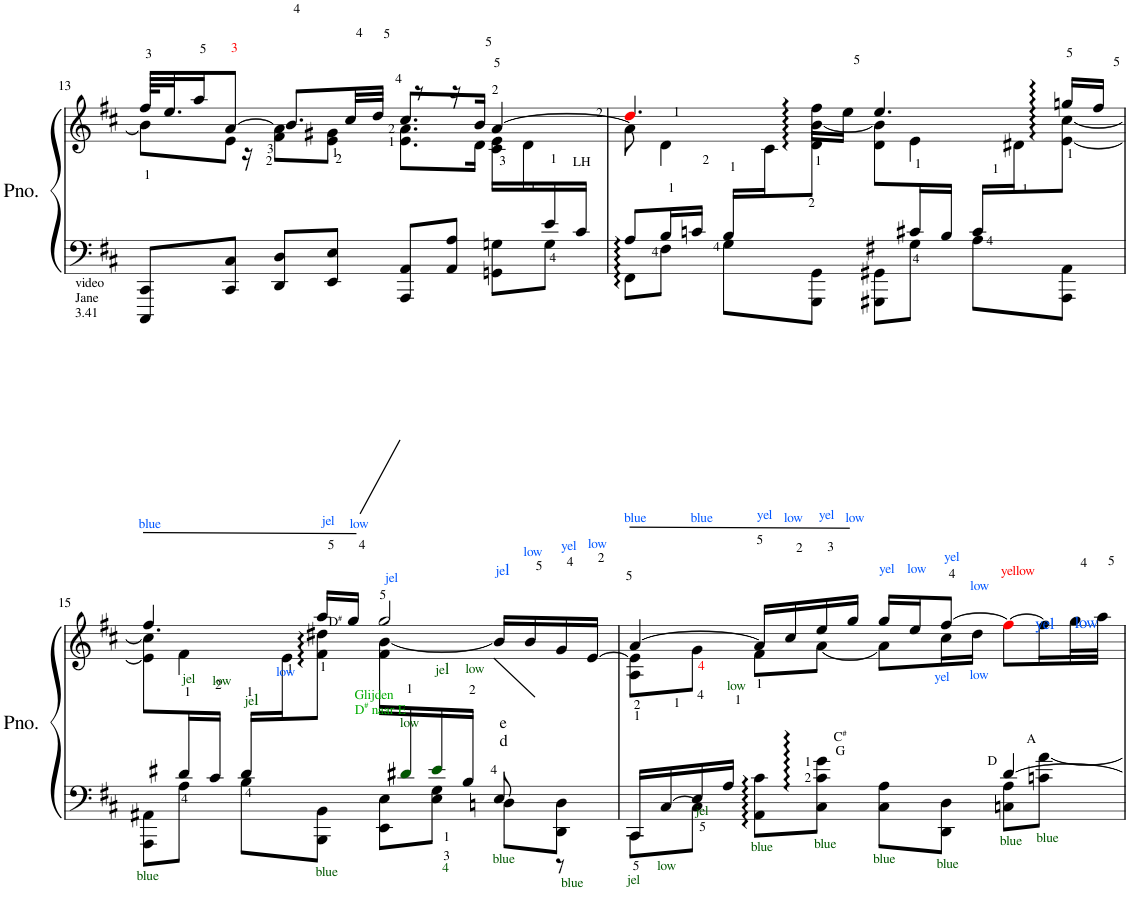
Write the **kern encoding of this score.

**kern	**kern
*part1	*part1
*staff2	*staff1
*I"Piano	*
*I'Pno.	*
!!LO:PB:g=z
*clefF4	*clefG2
*k[f#c#]	*k[f#c#]
*M4/4	*M4/4
*met(c)	*met(c)
=13	=13
*^	*^
*	*	*	*^
!LO:TX:b:t=video	!	!	!	!
!LO:TX:b:t=Jane	!	!	!	!
!LO:TX:b:t=3.41	!	!	!	!
*	*	*	*	*^
2..ryy	8CCC#/ 8CC#/L	64ff#/KLLL	8b<\L]	8.ryy	2...ryy
.	.	32.ee/J	.	.	.
.	.	16aa/J	.	.	.
.	8CC#/ 8C#/J	[8a/J	8e\J	.	.
.	.	.	.	16r	.
.	8DD/ 8D/L	64ryy	8f#\ 8a\]L	8.b/L	.
.	.	8.ryy	.	.	.
.	8EE/ 8E/J	.	8e\ 8g#X\J	.	.
.	.	.	.	32cc#/LL	.
.	.	32ryy	.	.	.
.	.	.	.	32dd/JJJ	.
.	.	32ryy	.	.	.
.	8AAA/ 8AA/L	.	8.e\ 8.a\L	8.cc#/L	.
.	.	8r	.	.	.
.	8AA/ 8A/J	.	.	.	.
.	.	16r	.	.	.
.	.	.	16d\Jk	16b/Jk	.
.	.	64ryy	.	.	.
.	.	32ryy	.	.	.
.	8GGn\ 8Gn\L	[4a/	16c#\ 16e\LL	4ryy	.
.	.	.	16d\	.	.
16e/	8G\J	.	8ryy	.	.
!	!	!	!	!	!LO:TX:b:t=LH
16c#/JJ	.	.	.	.	16ryy
=14	=14	=14	=14	=14	=14
*	*^	*	*	*	*
8ryy	8A/L	8FF#\L	4.ddi/	8a\]	8ryy	16ryy
*	*	*	*	*v	*v	*v
.	16B/L	8F#\J	.	4d\
.	16cn/JJ	.	.	.
.	16B/LL	8G\L	.	.
*	*	*	*^	*^
.	8.ryy	.	.	.	16ryy@	16c#\J
.	.	8GGG\ 8GG\J	16ff#\LL	8ryy	16ryy@	8d\ [8b\J
.	.	.	16ee\JJ	.	16ryy@	.
.	8GGG#X\ 8GG#X\L	2ryy	4.ee/	8d\ 8b\]L	8ryy@	2ryy
16c#X/L	8G#X\J	.	.	8.ryy	4e\	.
16B/JJ	.	.	.	.	.	.
16c#/LL	8A\L	.	.	.	.	.
8.ryy	.	.	.	16d#X\J	.	.
.	8AAA\ 8AA\J	.	16ggn/LL	[8e\ [8cc#\J	8ryy	.
.	.	.	16ff#/JJ	.	.	.
!!LO:LB:g=z
=15	=15	=15	=15	=15	=15	=15
*	*	*^	*	*	*	*
!	!	!	!	!LO:TX:a:color=#0055FF:t=blue	!	!	!
!LO:TX:b:color=#005500:t=blue	!	!	!	!	!	!	!
*	*	*	*	*	*	*^	*^
*	*	*	*	*	*	*	*	*	*
4ryy	8ryy	8AAA\ 8AA#X\L	2.ryy	4ryy	8e\] 8cc#\]L	8ryy	4.ff#/	8.ryy	2ryy
!	!	!	!	!	!LO:TX:b:color=#005500:t=jel	!	!	!	!
.	16d/L	8A#X\J	.	.	2..ryy	4f#\	.	.	.
!	!	!	!	!	!	!	!	!LO:TX:b:color=#005500:t=low	!
.	16c#/JJ	.	.	.	.	.	.	2ryy	.
!	!	!	!	!LO:TX:b:color=#005500:t=je	!	!	!	!	!
!	!	!	!	!LO:TX:b:t=l	!	!	!	!	!
16d/LL	2.ryy	8B\L	.	16ryy	.	.	.	.	.
!	!	!	!	!LO:TX:b:color=#0055FF:t=low	!	!	!	!	!
4ryy	.	.	.	16e\J	.	.	.	.	.
!	!	!	!	!LO:TX:a:t=D	!	!	!	!	!
!	!	!	!	!LO:TX:a:t=#	!	!	!	!	!
!	!	!	!	!LO:TX:a:color=#0055FF:t=jel	!	!	!	!	!
!	!	!LO:TX:b:color=#005500:t=blue	!	!	!	!	!	!	!
.	.	8BBB\ 8BB\J	.	8f#\ 8dd#X\J	.	2ryy	16aa/LL	.	.
!	!	!	!	!	!	!	!LO:TX:a:color=#0055FF:t=low	!	!
.	.	.	.	.	.	.	16gg/JJ	.	.
!	!	!	!	!LO:TX:a:color=#0055FF:t=jel	!	!	!	!	!
.	.	8EE\ 8E\L	.	16f#\ [16b\LL	.	.	2gg/	.	8ryy
!	!	!	!	!LO:TX:b:color=#00AA00:t=Glijden	!	!	!	!	!
!	!	!	!	!LO:TX:b:t=D	!	!	!	!	!
!	!	!	!	!LO:TX:b:t=#	!	!	!	!	!
!	!	!	!	!LO:TX:b:t=naar E	!	!	!	!	!
!	!	!	!	!LO:TX:b:color=#005500:t=low	!	!	!	!	!
16d#Xj/	.	.	.	8.ryy	.	.	.	.	.
!	!	!	!	!	!	!	!	!	!LO:TX:b:color=#005500:t=je
!	!	!	!	!	!	!	!	!	!LO:TX:b:t=l
16e<j/	.	8E\<< 8G\<<J	.	.	.	.	.	.	4.ryy
!	!	!	!	!	!	!	!	!LO:TX:b:color=#005500:t=low	!
16B/JJ	.	.	.	.	.	.	.	4ryy	.
!	!	!	!	!LO:TX:a:color=#0055FF:t=je	!	!	!	!	!
!	!	!	!	!LO:TX:a:t=l	!	!	!	!	!
!LO:TX:a:t=e	!	!	!	!	!	!	!	!	!
!LO:TX:a:t=d	!	!	!	!	!	!	!	!	!
!LO:TX:b:color=#005500:t=blue	!	!	!	!	!	!	!	!	!
4ryy	.	8Dn\L	8E/	16b/LL]	.	.	.	.	.
!	!	!	!	!LO:TX:a:color=#0055FF:t=low	!	!	!	!	!
.	.	.	.	16b/	.	.	.	.	.
!	!	!	!	!LO:TX:a:color=#0055FF:t=yel	!	!	!	!	!
!	!	!LO:TX:b:color=#005500:t=blue	!	!	!	!	!	!	!
.	.	8DD\ 8D\J	8r	16g/	.	8ryy	.	.	.
!	!	!	!	!LO:TX:a:color=#0055FF:t=low	!	!	!	!	!
.	.	.	.	[16e/JJ	.	.	.	16ryy	.
*	*v	*v	*v	*	*	*	*	*	*
=16	=16	=16	=16	=16	=16	=16	=16
!	!	!LO:TX:a:color=#0055FF:t=blue	!	!	!	!	!
!LO:TX:b:color=#005500:t=jel	!	!	!	!	!	!	!
*	*	*	*	*v	*v	*v	*v
8CC#\L	16CC#/LL	[4a/	8A\ 8e\]L	4ryy
!	!LO:TX:b:color=#005500:t=low	!	!	!
.	[16C#/	.	.	.
!	!	!	!LO:TX:a:color=#0055FF:t=blue	!
!LO:TX:a:color=#005500:t=jel	!	!	!	!
8C#\J]	16E/	.	8g\J	.
!	!LO:TX:a:color=#005500:t=low	!	!	!
.	16A/JJ	.	.	.
!	!	!LO:TX:a:color=#0055FF:t=yel	!	!
!LO:TX:b:color=#005500:t=blue	!	!	!	!
8AA\ 8c#\L	2ryy	16a/LL]	4ryy	8f#\L
!	!	!LO:TX:a:color=#0055FF:t=low	!	!
.	.	16cc#/	.	.
!	!	!LO:TX:a:color=#0055FF:t=yel	!	!
!LO:TX:a:t=G	!	!	!	!
!LO:TX:a:t=C	!	!	!	!
!LO:TX:a:t=#	!	!	!	!
!LO:TX:b:color=#005500:t=blue	!	!	!	!
8C#\ 8c#\ 8g\J	.	16ee/	.	[8a\J
!	!	!LO:TX:a:color=#0055FF:t=low	!	!
.	.	16gg/JJ	.	.
!	!	!LO:TX:a:color=#0055FF:t=yel	!	!
!LO:TX:b:color=#005500:t=blue	!	!	!	!
8C#\ 8A\L	.	16gg/LL	8a\L]	2ryy
!	!	!LO:TX:a:color=#0055FF:t=low	!	!
.	.	16ee/J	.	.
!	!	!LO:TX:a:color=#0055FF:t=yel	!	!
!	!	!LO:TX:b:color=#0055FF:t=yel	!	!
!LO:TX:b:color=#005500:t=blue	!	!	!	!
8DD\ 8D\J	.	[8ff#/J	16cc#\L	.
!	!	!	!LO:TX:b:color=#0055FF:t=low	!
!	!	!	!LO:TX:a:color=#0055FF:t=low	!
.	.	.	16dd\JJ	.
!	!	!LO:TX:a:color=#FF0000:t=yellow	!	!
!LO:TX:b:color=#005500:t=blue	!	!	!	!
!LO:TX:a:t=D	!	!	!	!
8Cn\ 8A\L	[4d/	8ff#i\L_	4ryy	.
!	!	!LO:TX:a:color=#0055FF:t=yel	!	!
!LO:TX:a:t=A	!	!	!	!
!LO:TX:b:color=#005500:t=blue	!	!	!	!
8cn\ [8a\J	.	16ff#\L]	.	.
!	!	!LO:TX:a:color=#0055FF:t=low	!	!
.	.	32gg\L	.	.
.	.	32aa\JJJ	.	.
*v	*v	*	*	*
*	*v	*v	*v
=	=
*-	*-
